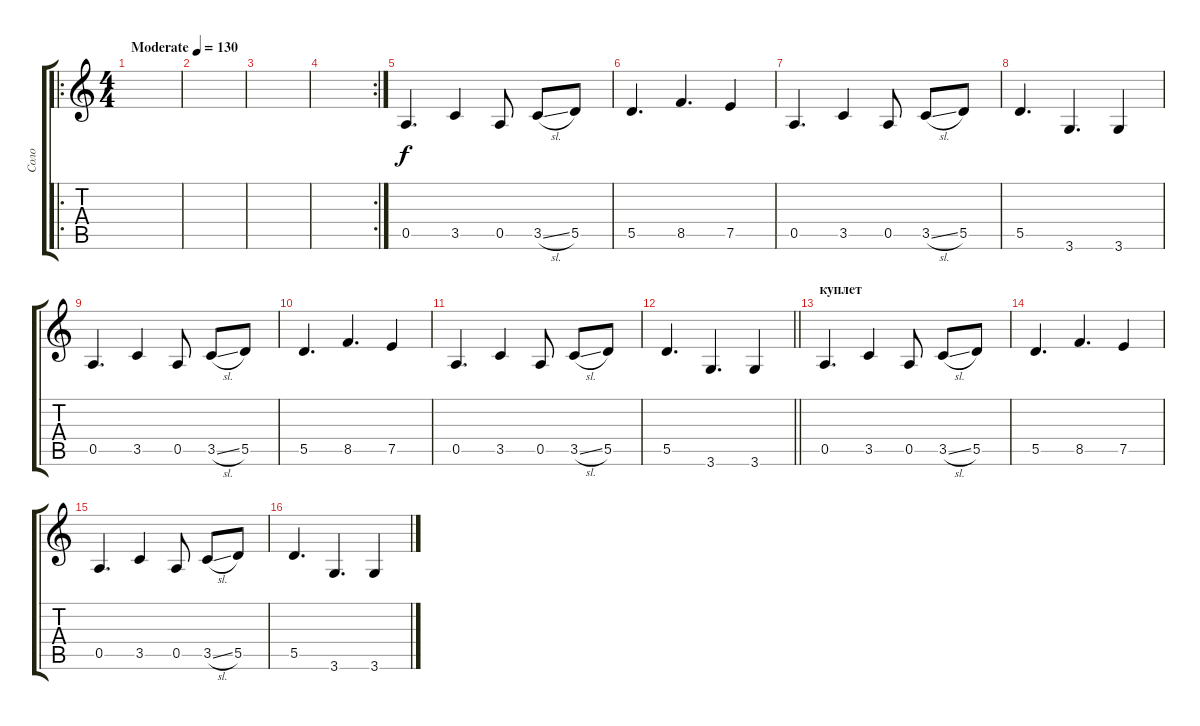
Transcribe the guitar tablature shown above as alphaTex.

\track ("Соло" "Соло") {instrument distortionguitar}
\staff {score tabs}
\tuning (E4 B3 G3 D3 A2 E2) {hide}
\ro
\ts (4 4)
\tempo (130 "Moderate")
\clef g2
\ks c
|
|
|
\rc 2
|
0.5.4{d} 3.5.4 0.5.8 3.5{sl}.8 5.5.8 |
5.5.4{d} 8.5.4{d} 7.5.4 |
0.5.4{d} 3.5.4 0.5.8 3.5{sl}.8 5.5.8 |
5.5.4{d} 3.6.4{d} 3.6.4 |
0.5.4{d} 3.5.4 0.5.8 3.5{sl}.8 5.5.8 |
5.5.4{d} 8.5.4{d} 7.5.4 |
0.5.4{d} 3.5.4 0.5.8 3.5{sl}.8 5.5.8 |
\barLineRight lightlight
5.5.4{d} 3.6.4{d} 3.6.4 |
\section ("" "куплет")
0.5.4{d} 3.5.4 0.5.8 3.5{sl}.8 5.5.8 |
5.5.4{d} 8.5.4{d} 7.5.4 |
0.5.4{d} 3.5.4 0.5.8 3.5{sl}.8 5.5.8 |
5.5.4{d} 3.6.4{d} 3.6.4
